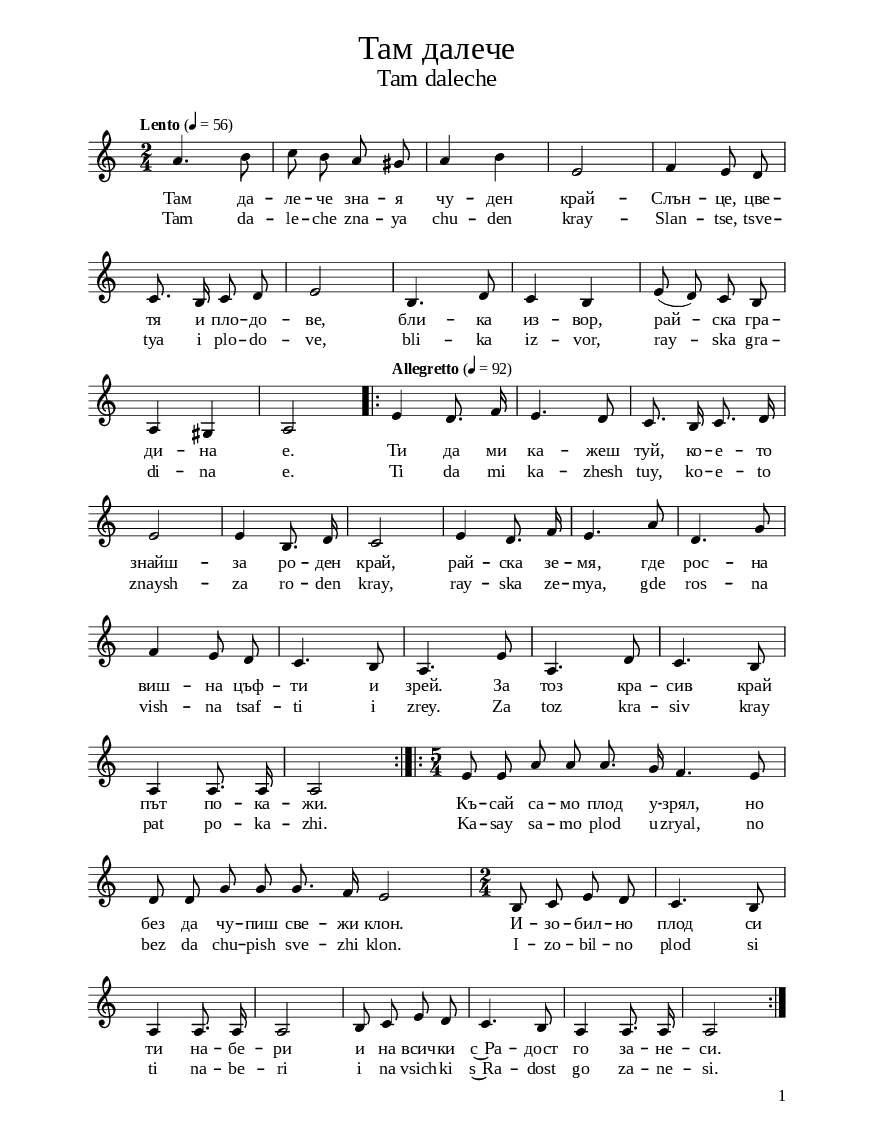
\version "2.22.1"

\include "include/globals.ily"

\bookpart {
  \include "include/bookpart-paper.ily"
  \score {
    \include "include/score-layout.ily"

    \new Voice \absolute {
      \clef treble
      \key c \major
      \time 2/4
      \tempoFunc "Lento" 4 "56"
      \autoBeamOff
      a'4. b'8 |  c''8 b'8 a'8 gis'8 | a'4 b'4 | e'2 |  f'4 e'8 d'8 \break |


      c'8. b16 c'8 d'8 | e'2 | b4. d'8 | c'4 b4 | e'8 ( d'8 ) c'8 b8 \break |


      a4 gis4 | a2 \bar ".|:"
        | \tempoFunc "Allegretto" 4 "92" | e'4 d'8. f'16 | e'4. d'8 |c'8. b16 c'8. d'16 \break |

        e'2 | e'4 b8. d'16 | c'2 | e'4 d'8. f'16 | e'4. a'8 | d'4. g'8 \break |

        f'4 e'8 d'8 | c'4. b8 | a4. e'8 | a4. d'8 | c'4. b8 \break |

        a4 a8. a16 | a2 \bar ":|.|:"
       | \time 5/4 
        e'8 e'8 a'8 a'8 a'8. g'16 f'4. e'8 \break |

        d'8 d'8 g'8 g'8 g'8. f'16 e'2 | \time 2/4  b8 c'8 e'8 d'8 | c'4. b8 \break |

        a4 a8. a16 | a2 | b8 c'8 e'8 d'8 | c'4. b8 | a4 a8. a16 | a2 \bar ":|."
      }

      \addlyrics { Там   да  --  ле
  --  че   зна  --  я   чу  --  ден   край -- Слън --  це,
   цве  --  тя   и   пло  --  до  --  ве,   бли  --  ка   из  --
   вор,   рай  --  ска   гра  --  ди  --  на   е.   Ти   да   ми   ка
  --  жеш   туй,   ко  --  е  --  то   знайш  --  за   ро  --  ден
   край,   рай  --  ска   зе  --  мя,   где   рос  --  на   виш  --
   на   цъф  --  ти   и   зрей.   За   тоз   кра  --  сив   край
   път   по  --  ка  --  жи.   Къ  --  сай   са  --  мо   плод   у  --
   зрял,   но   без   да   чу  --  пиш   све  --  жи   клон.   И  --
   зо  --  бил  --  но   плод   си   ти   на  --  бе  --  ри   и   на
   всич  --  ки   с~Ра  --  дост   го   за  --  не  --  си. }
      \addlyrics {  Tam da -- le --
  che zna -- ya chu -- den kray -- Slan --  tse,  tsve -- tya i plo -- do
  --  ve,  bli -- ka iz --  vor,  ray -- ska gra -- di -- na  e.  Ti
  da mi ka -- zhesh  tuy,  ko -- e -- to znaysh -- za ro -- den
   kray,  ray -- ska ze --  mya,  gde ros -- na vish -- na tsaf -- ti
  i  zrey.  Za toz kra -- siv kray pat po -- ka --  zhi.  Ka -- say sa
  -- mo plod u --  zryal,  no bez da chu -- pish sve -- zhi  klon.  I
  -- zo -- bil -- no plod si ti na -- be -- ri i na vsich -- ki  s~Ra
  -- dost go za -- ne --  si. }

      \header {
        title = \titleFunc "Там далече" "Tam daleche"
      }

      \midi{}

    } % score

    \pageBreak


    % include foreign translation(s) of the song
    
\version "2.22.1"

\markup \fill-line { \fontsize #deTitleFontSize "Dort in der Ferne" }
\markup \null
\markup \null
\markup \fontsize #deCoupletFontSize {
  \hspace #10
  \override #`(baseline-skip . ,deCoupletBaselineSkip)

  \column {
    \line { " " }

    \line { " "Dort, in der Ferne, kenne ich ein wunderbares Land:  }

    \line { " "Sonne, Blumen und Früchte,  }

    \line { " "eine Quelle sprudelt, es ist ein Paradiesgarten.  }

    \line { " "Sag’ mir, was du weißt,  }

    \line { " "über die Heimat, paradiesische Erde,  }

    \line { " "wo der taubedeckt  Kirschbaum blüht und reift.  }

    \line { " "Zeig’ mir den Weg in dieses schöne Land.  }

    \line { " "Pflücke nur die reife Frucht,  }

    \line { " "ohne die jungen Triebe zu brechen.  }

    \line { " "Pflücke dir reichlich Früchte  }

    \line { " "und bringe sie allen mit Freude!  }

  }
}




  } % bookpart
